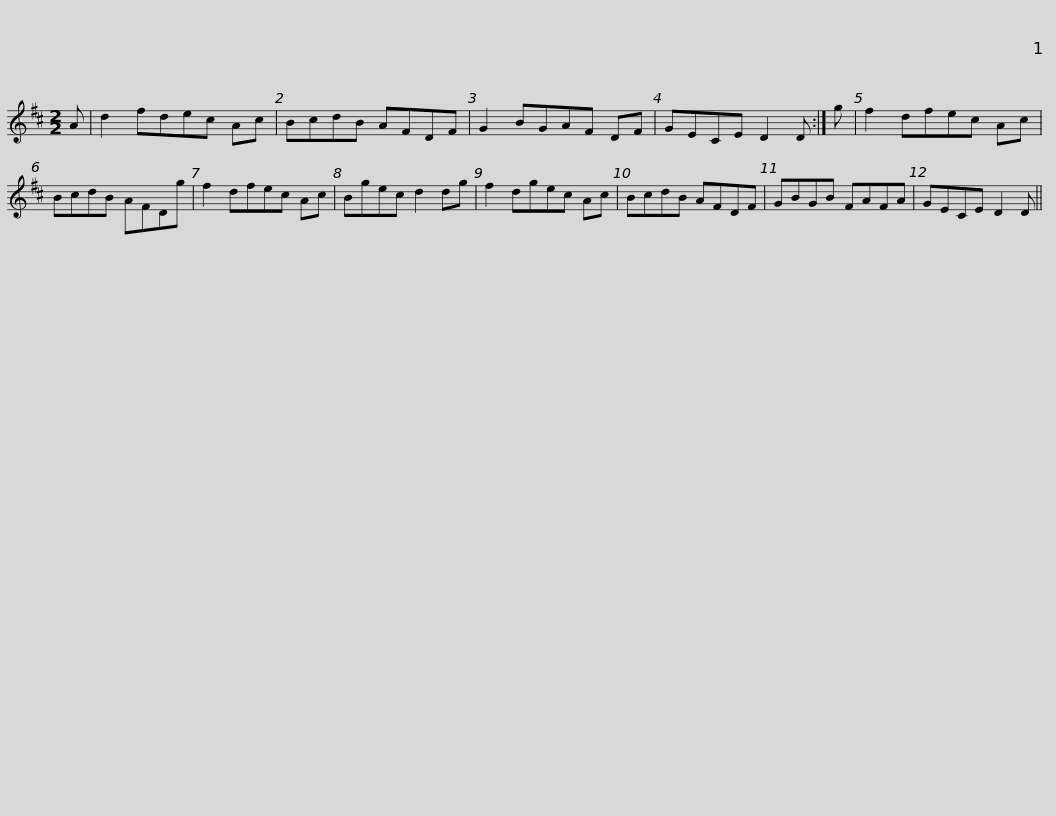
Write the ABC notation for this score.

X:1
L:1/8
M:2/2
I:linebreak $
K:D
V:1 treble
V:1
 A | d2 fdec Ac | BcdB AFDF | G2 BGAF DF | GECE D2 D :| %5
 g | f2 dfec Ac |$ BcdB AFDg | f2 dfec Ac | Bgec d2 dg | %10
 f2 dgec Ac | BcdB AFDF | GBGB FAFA |$ GECE D2 D || %14
